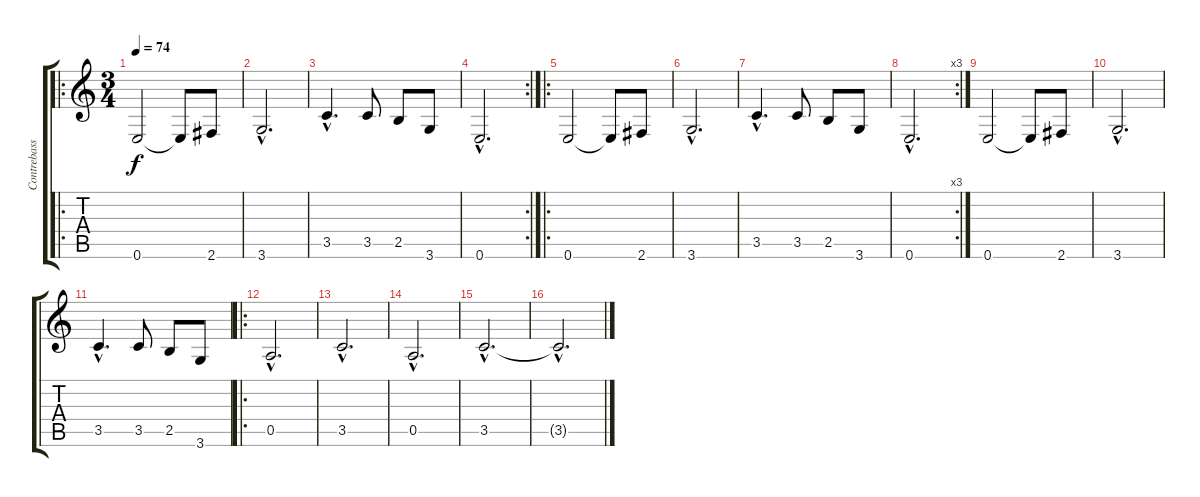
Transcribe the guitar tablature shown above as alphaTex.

\track ("Contrebasse" "Contrebass") {instrument contrabass}
\staff {score tabs}
\tuning (E4 B3 G3 D3 A2 E2) {hide}
\ro
\ts (3 4)
\tempo 74
\clef g2
\ks c
0.6.2{dy f instrument contrabass} 0.6{t}.8 2.6.8 |
3.6{hac}.2{d} |
3.5{hac}.4{d} 3.5.8 2.5.8 3.6.8 |
\rc 2
0.6{hac}.2{d} |
\ro
0.6.2 0.6{t}.8 2.6.8 |
3.6{hac}.2{d} |
3.5{hac}.4{d} 3.5.8 2.5.8 3.6.8 |
\rc 3
0.6{hac}.2{d} |
0.6.2 0.6{t}.8 2.6.8 |
3.6{hac}.2{d} |
3.5{hac}.4{d} 3.5.8 2.5.8 3.6.8 |
\ro
0.5{hac}.2{d} |
3.5{hac}.2{d} |
0.5{hac}.2{d} |
3.5{hac}.2{d} |
3.5{hac t}.2{d}
